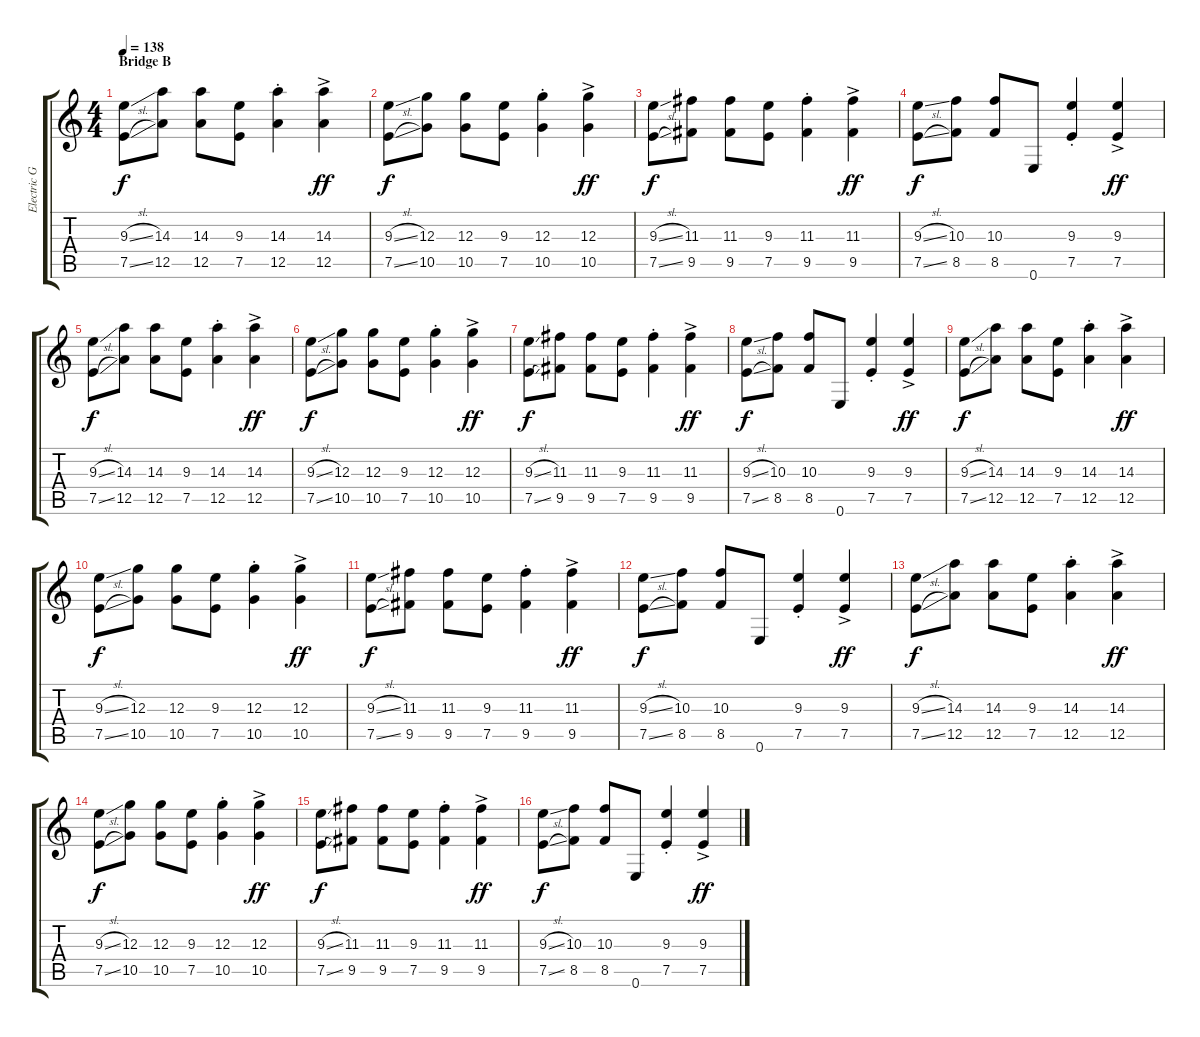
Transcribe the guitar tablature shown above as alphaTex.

\track ("Electric Guitar 2" "Electric G") {instrument overdrivenguitar}
\staff {score tabs}
\tuning (E4 B3 G3 D3 A2 E2) {hide}
\ts (4 4)
\section ("" "Bridge B")
\tempo 138
\clef g2
\ks c
(9.3{sl} 7.5{sl}).8{dy f} (14.3 12.5).8 (14.3 12.5).8 (9.3 7.5).8 (14.3 12.5{st}).4 (14.3 12.5{ac}).4{dy ff} |
(9.3{sl} 7.5{sl}).8{dy f} (12.3 10.5).8 (12.3 10.5).8 (9.3 7.5).8 (12.3 10.5{st}).4 (12.3 10.5{ac}).4{dy ff} |
(9.3{sl} 7.5{sl}).8{dy f} (11.3 9.5).8 (11.3 9.5).8 (9.3 7.5).8 (11.3 9.5{st}).4 (11.3 9.5{ac}).4{dy ff} |
(9.3{sl} 7.5{sl}).8{dy f} (10.3 8.5).8 (10.3 8.5).8 0.6.8 (9.3 7.5{st}).4 (9.3 7.5{ac}).4{dy ff} |
(9.3{sl} 7.5{sl}).8{dy f} (14.3 12.5).8 (14.3 12.5).8 (9.3 7.5).8 (14.3 12.5{st}).4 (14.3 12.5{ac}).4{dy ff} |
(9.3{sl} 7.5{sl}).8{dy f} (12.3 10.5).8 (12.3 10.5).8 (9.3 7.5).8 (12.3 10.5{st}).4 (12.3 10.5{ac}).4{dy ff} |
(9.3{sl} 7.5{sl}).8{dy f} (11.3 9.5).8 (11.3 9.5).8 (9.3 7.5).8 (11.3 9.5{st}).4 (11.3 9.5{ac}).4{dy ff} |
(9.3{sl} 7.5{sl}).8{dy f} (10.3 8.5).8 (10.3 8.5).8 0.6.8 (9.3 7.5{st}).4 (9.3 7.5{ac}).4{dy ff} |
(9.3{sl} 7.5{sl}).8{dy f} (14.3 12.5).8 (14.3 12.5).8 (9.3 7.5).8 (14.3 12.5{st}).4 (14.3 12.5{ac}).4{dy ff} |
(9.3{sl} 7.5{sl}).8{dy f} (12.3 10.5).8 (12.3 10.5).8 (9.3 7.5).8 (12.3 10.5{st}).4 (12.3 10.5{ac}).4{dy ff} |
(9.3{sl} 7.5{sl}).8{dy f} (11.3 9.5).8 (11.3 9.5).8 (9.3 7.5).8 (11.3 9.5{st}).4 (11.3 9.5{ac}).4{dy ff} |
(9.3{sl} 7.5{sl}).8{dy f} (10.3 8.5).8 (10.3 8.5).8 0.6.8 (9.3 7.5{st}).4 (9.3 7.5{ac}).4{dy ff} |
(9.3{sl} 7.5{sl}).8{dy f} (14.3 12.5).8 (14.3 12.5).8 (9.3 7.5).8 (14.3 12.5{st}).4 (14.3 12.5{ac}).4{dy ff} |
(9.3{sl} 7.5{sl}).8{dy f} (12.3 10.5).8 (12.3 10.5).8 (9.3 7.5).8 (12.3 10.5{st}).4 (12.3 10.5{ac}).4{dy ff} |
(9.3{sl} 7.5{sl}).8{dy f} (11.3 9.5).8 (11.3 9.5).8 (9.3 7.5).8 (11.3 9.5{st}).4 (11.3 9.5{ac}).4{dy ff} |
(9.3{sl} 7.5{sl}).8{dy f} (10.3 8.5).8 (10.3 8.5).8 0.6.8 (9.3 7.5{st}).4 (9.3 7.5{ac}).4{dy ff}
